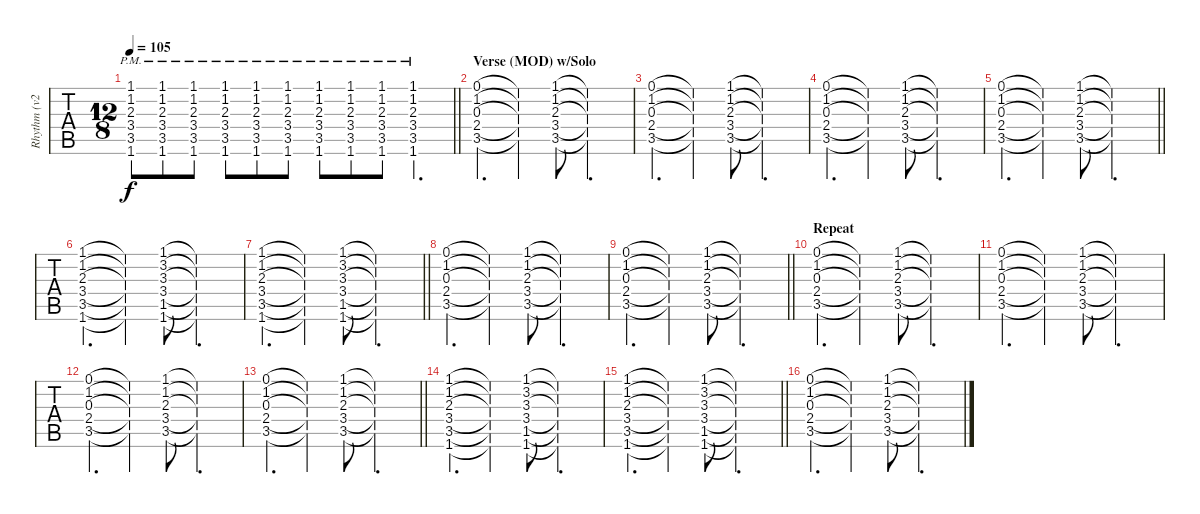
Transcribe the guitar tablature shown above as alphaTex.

\track ("Rhythm (v2)" "Rhythm (v2") {instrument electricguitarclean}
\staff {tabs}
\tuning (E4 B3 G3 D3 A2 E2) {hide}
\ts (12 8)
\tempo 105
\clef g2
\barLineRight lightlight
\ks c
(1.1 1.2 2.3 3.4 3.5{pm} 1.6{pm}).8{dy f} (1.1 1.2 2.3 3.4 3.5{pm} 1.6{pm}).8 (1.1 1.2 2.3 3.4 3.5{pm} 1.6{pm}).8 (1.1 1.2 2.3 3.4 3.5{pm} 1.6{pm}).8 (1.1 1.2 2.3 3.4 3.5{pm} 1.6{pm}).8 (1.1 1.2 2.3 3.4 3.5{pm} 1.6{pm}).8 (1.1 1.2 2.3 3.4 3.5{pm} 1.6{pm}).8 (1.1 1.2 2.3 3.4 3.5{pm} 1.6{pm}).8 (1.1 1.2 2.3 3.4 3.5{pm} 1.6{pm}).8 (1.1 1.2 2.3 3.4 3.5{pm} 1.6{pm}).4{d} |
\section ("" "Verse (MOD) w/Solo")
(0.1 1.2 0.3 2.4 3.5).4{d} (0.1{t} 1.2{t} 0.3{t} 2.4{t} 3.5{t}).4 (1.1 1.2 2.3 3.4 3.5).8 (1.1{t} 1.2{t} 2.3{t} 3.4{t} 3.5{t}).2{d} |
(0.1 1.2 0.3 2.4 3.5).4{d} (0.1{t} 1.2{t} 0.3{t} 2.4{t} 3.5{t}).4 (1.1 1.2 2.3 3.4 3.5).8 (1.1{t} 1.2{t} 2.3{t} 3.4{t} 3.5{t}).2{d} |
(0.1 1.2 0.3 2.4 3.5).4{d} (0.1{t} 1.2{t} 0.3{t} 2.4{t} 3.5{t}).4 (1.1 1.2 2.3 3.4 3.5).8 (1.1{t} 1.2{t} 2.3{t} 3.4{t} 3.5{t}).2{d} |
\barLineRight lightlight
(0.1 1.2 0.3 2.4 3.5).4{d} (0.1{t} 1.2{t} 0.3{t} 2.4{t} 3.5{t}).4 (1.1 1.2 2.3 3.4 3.5).8 (1.1{t} 1.2{t} 2.3{t} 3.4{t} 3.5{t}).2{d} |
(1.1 1.2 2.3 3.4 3.5 1.6).4{d} (1.1{t} 1.2{t} 2.3{t} 3.4{t} 3.5{t} 1.6{t}).4 (1.1 3.2 3.3 3.4 1.5 1.6).8 (1.1{t} 3.2{t} 3.3{t} 3.4{t} 1.5{t} 1.6{t}).2{d} |
\barLineRight lightlight
(1.1 1.2 2.3 3.4 3.5 1.6).4{d} (1.1{t} 1.2{t} 2.3{t} 3.4{t} 3.5{t} 1.6{t}).4 (1.1 3.2 3.3 3.4 1.5 1.6).8 (1.1{t} 3.2{t} 3.3{t} 3.4{t} 1.5{t} 1.6{t}).2{d} |
(0.1 1.2 0.3 2.4 3.5).4{d} (0.1{t} 1.2{t} 0.3{t} 2.4{t} 3.5{t}).4 (1.1 1.2 2.3 3.4 3.5).8 (1.1{t} 1.2{t} 2.3{t} 3.4{t} 3.5{t}).2{d} |
\barLineRight lightlight
(0.1 1.2 0.3 2.4 3.5).4{d} (0.1{t} 1.2{t} 0.3{t} 2.4{t} 3.5{t}).4 (1.1 1.2 2.3 3.4 3.5).8 (1.1{t} 1.2{t} 2.3{t} 3.4{t} 3.5{t}).2{d} |
\section ("" "Repeat")
(0.1 1.2 0.3 2.4 3.5).4{d} (0.1{t} 1.2{t} 0.3{t} 2.4{t} 3.5{t}).4 (1.1 1.2 2.3 3.4 3.5).8 (1.1{t} 1.2{t} 2.3{t} 3.4{t} 3.5{t}).2{d} |
(0.1 1.2 0.3 2.4 3.5).4{d} (0.1{t} 1.2{t} 0.3{t} 2.4{t} 3.5{t}).4 (1.1 1.2 2.3 3.4 3.5).8 (1.1{t} 1.2{t} 2.3{t} 3.4{t} 3.5{t}).2{d} |
(0.1 1.2 0.3 2.4 3.5).4{d} (0.1{t} 1.2{t} 0.3{t} 2.4{t} 3.5{t}).4 (1.1 1.2 2.3 3.4 3.5).8 (1.1{t} 1.2{t} 2.3{t} 3.4{t} 3.5{t}).2{d} |
\barLineRight lightlight
(0.1 1.2 0.3 2.4 3.5).4{d} (0.1{t} 1.2{t} 0.3{t} 2.4{t} 3.5{t}).4 (1.1 1.2 2.3 3.4 3.5).8 (1.1{t} 1.2{t} 2.3{t} 3.4{t} 3.5{t}).2{d} |
(1.1 1.2 2.3 3.4 3.5 1.6).4{d} (1.1{t} 1.2{t} 2.3{t} 3.4{t} 3.5{t} 1.6{t}).4 (1.1 3.2 3.3 3.4 1.5 1.6).8 (1.1{t} 3.2{t} 3.3{t} 3.4{t} 1.5{t} 1.6{t}).2{d} |
\barLineRight lightlight
(1.1 1.2 2.3 3.4 3.5 1.6).4{d} (1.1{t} 1.2{t} 2.3{t} 3.4{t} 3.5{t} 1.6{t}).4 (1.1 3.2 3.3 3.4 1.5 1.6).8 (1.1{t} 3.2{t} 3.3{t} 3.4{t} 1.5{t} 1.6{t}).2{d} |
(0.1 1.2 0.3 2.4 3.5).4{d} (0.1{t} 1.2{t} 0.3{t} 2.4{t} 3.5{t}).4 (1.1 1.2 2.3 3.4 3.5).8 (1.1{t} 1.2{t} 2.3{t} 3.4{t} 3.5{t}).2{d}
